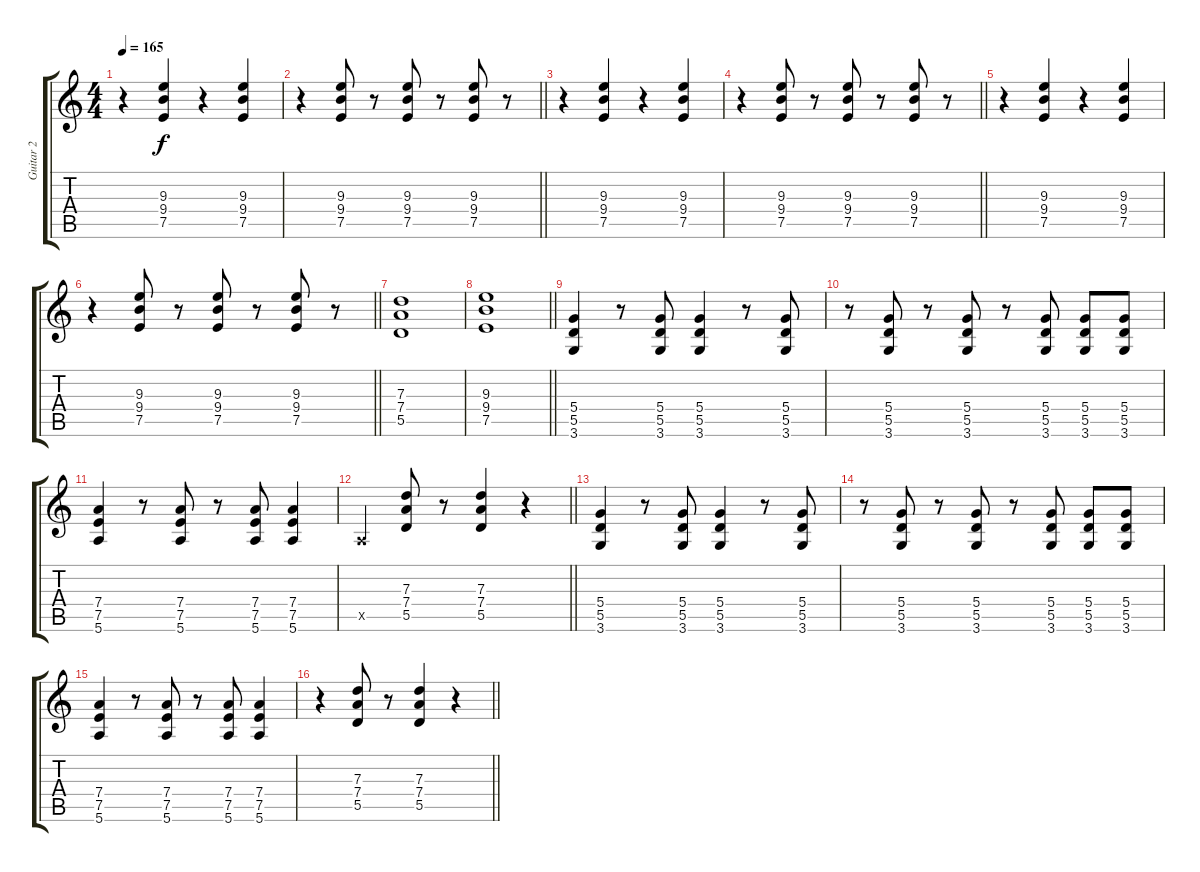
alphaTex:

\track ("Guitar 2" "Guitar 2") {instrument overdrivenguitar}
\staff {score tabs}
\tuning (E4 B3 G3 D3 A2 E2) {hide}
\ts (4 4)
\tempo 165
\clef g2
\ks c
r.4{dy f instrument overdrivenguitar} (9.3 9.4 7.5).4 r.4 (9.3 9.4 7.5).4 |
\barLineRight lightlight
r.4 (9.3 9.4 7.5).8 r.8 (9.3 9.4 7.5).8 r.8 (9.3 9.4 7.5).8 r.8 |
r.4 (9.3 9.4 7.5).4 r.4 (9.3 9.4 7.5).4 |
\barLineRight lightlight
r.4 (9.3 9.4 7.5).8 r.8 (9.3 9.4 7.5).8 r.8 (9.3 9.4 7.5).8 r.8 |
r.4 (9.3 9.4 7.5).4 r.4 (9.3 9.4 7.5).4 |
\barLineRight lightlight
r.4 (9.3 9.4 7.5).8 r.8 (9.3 9.4 7.5).8 r.8 (9.3 9.4 7.5).8 r.8 |
(7.3 7.4 5.5).1 |
\barLineRight lightlight
(9.3 9.4 7.5).1 |
(5.4 5.5 3.6).4 r.8 (5.4 5.5 3.6).8 (5.4 5.5 3.6).4 r.8 (5.4 5.5 3.6).8 |
r.8 (5.4 5.5 3.6).8 r.8 (5.4 5.5 3.6).8 r.8 (5.4 5.5 3.6).8 (5.4 5.5 3.6).8 (5.4 5.5 3.6).8 |
(7.4 7.5 5.6).4 r.8 (7.4 7.5 5.6).8 r.8 (7.4 7.5 5.6).8 (7.4 7.5 5.6).4 |
\barLineRight lightlight
0.5{x}.4 (7.3 7.4 5.5).8 r.8 (7.3 7.4 5.5).4 r.4 |
(5.4 5.5 3.6).4 r.8 (5.4 5.5 3.6).8 (5.4 5.5 3.6).4 r.8 (5.4 5.5 3.6).8 |
r.8 (5.4 5.5 3.6).8 r.8 (5.4 5.5 3.6).8 r.8 (5.4 5.5 3.6).8 (5.4 5.5 3.6).8 (5.4 5.5 3.6).8 |
(7.4 7.5 5.6).4 r.8 (7.4 7.5 5.6).8 r.8 (7.4 7.5 5.6).8 (7.4 7.5 5.6).4 |
\barLineRight lightlight
r.4 (7.3 7.4 5.5).8 r.8 (7.3 7.4 5.5).4 r.4
